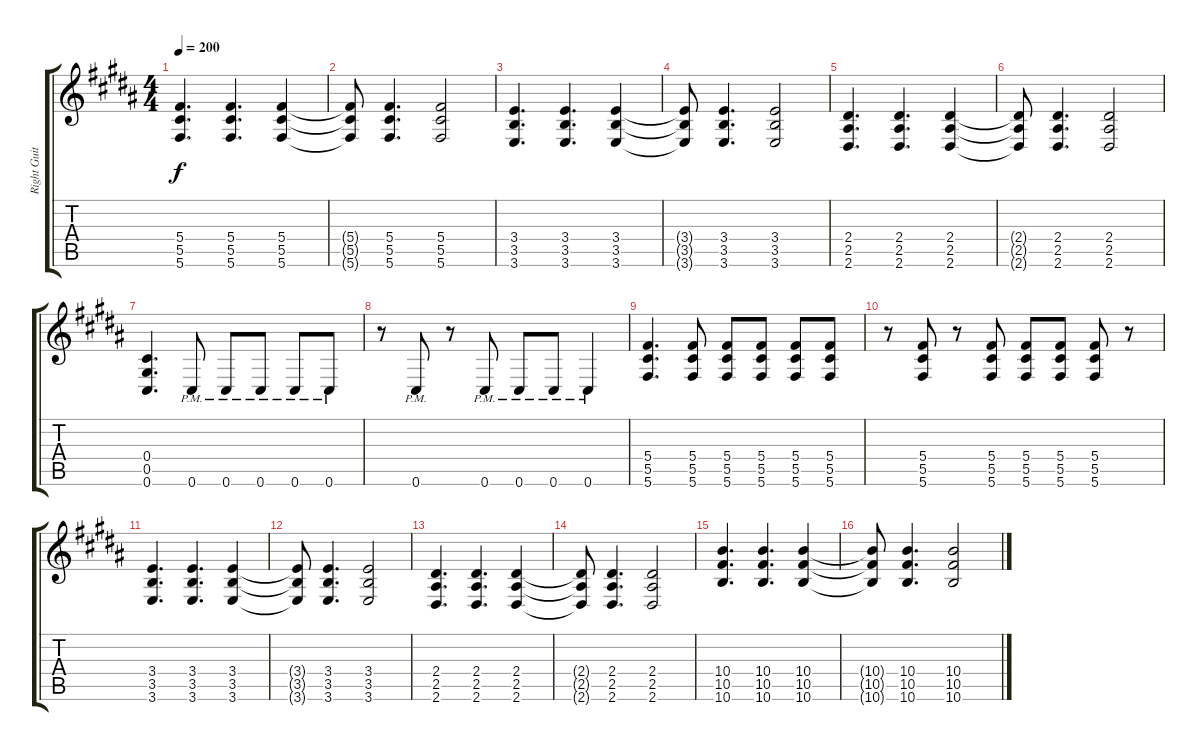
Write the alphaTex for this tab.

\track ("Right Guitar" "Right Guit") {instrument distortionguitar}
\staff {score tabs}
\tuning (Eb4 Bb3 Gb3 Db3 Ab2 Db2) {hide}
\ts (4 4)
\tempo 200
\clef g2
\ks b
(5.4 5.5 5.6).4{d dy f} (5.4 5.5 5.6).4{d} (5.4 5.5 5.6).4 |
(5.4{t} 5.5{t} 5.6{t}).8 (5.4 5.5 5.6).4{d} (5.4 5.5 5.6).2 |
(3.4 3.5 3.6).4{d} (3.4 3.5 3.6).4{d} (3.4 3.5 3.6).4 |
(3.4{t} 3.5{t} 3.6{t}).8 (3.4 3.5 3.6).4{d} (3.4 3.5 3.6).2 |
(2.4 2.5 2.6).4{d} (2.4 2.5 2.6).4{d} (2.4 2.5 2.6).4 |
(2.4{t} 2.5{t} 2.6{t}).8 (2.4 2.5 2.6).4{d} (2.4 2.5 2.6).2 |
(0.4 0.5 0.6).4{d} 0.6{pm}.8 0.6{pm}.8 0.6{pm}.8 0.6{pm}.8 0.6{pm}.8 |
r.8 0.6{pm}.8 r.8 0.6{pm}.8 0.6{pm}.8 0.6{pm}.8 0.6{pm}.4 |
(5.4 5.5 5.6).4{d} (5.4 5.5 5.6).8 (5.4 5.5 5.6).8 (5.4 5.5 5.6).8 (5.4 5.5 5.6).8 (5.4 5.5 5.6).8 |
r.8 (5.4 5.5 5.6).8 r.8 (5.4 5.5 5.6).8 (5.4 5.5 5.6).8 (5.4 5.5 5.6).8 (5.4 5.5 5.6).8 r.8 |
(3.4 3.5 3.6).4{d} (3.4 3.5 3.6).4{d} (3.4 3.5 3.6).4 |
(3.4{t} 3.5{t} 3.6{t}).8 (3.4 3.5 3.6).4{d} (3.4 3.5 3.6).2 |
(2.4 2.5 2.6).4{d} (2.4 2.5 2.6).4{d} (2.4 2.5 2.6).4 |
(2.4{t} 2.5{t} 2.6{t}).8 (2.4 2.5 2.6).4{d} (2.4 2.5 2.6).2 |
(10.4 10.5 10.6).4{d} (10.4 10.5 10.6).4{d} (10.4 10.5 10.6).4 |
(10.4{t} 10.5{t} 10.6{t}).8 (10.4 10.5 10.6).4{d} (10.4 10.5 10.6).2
